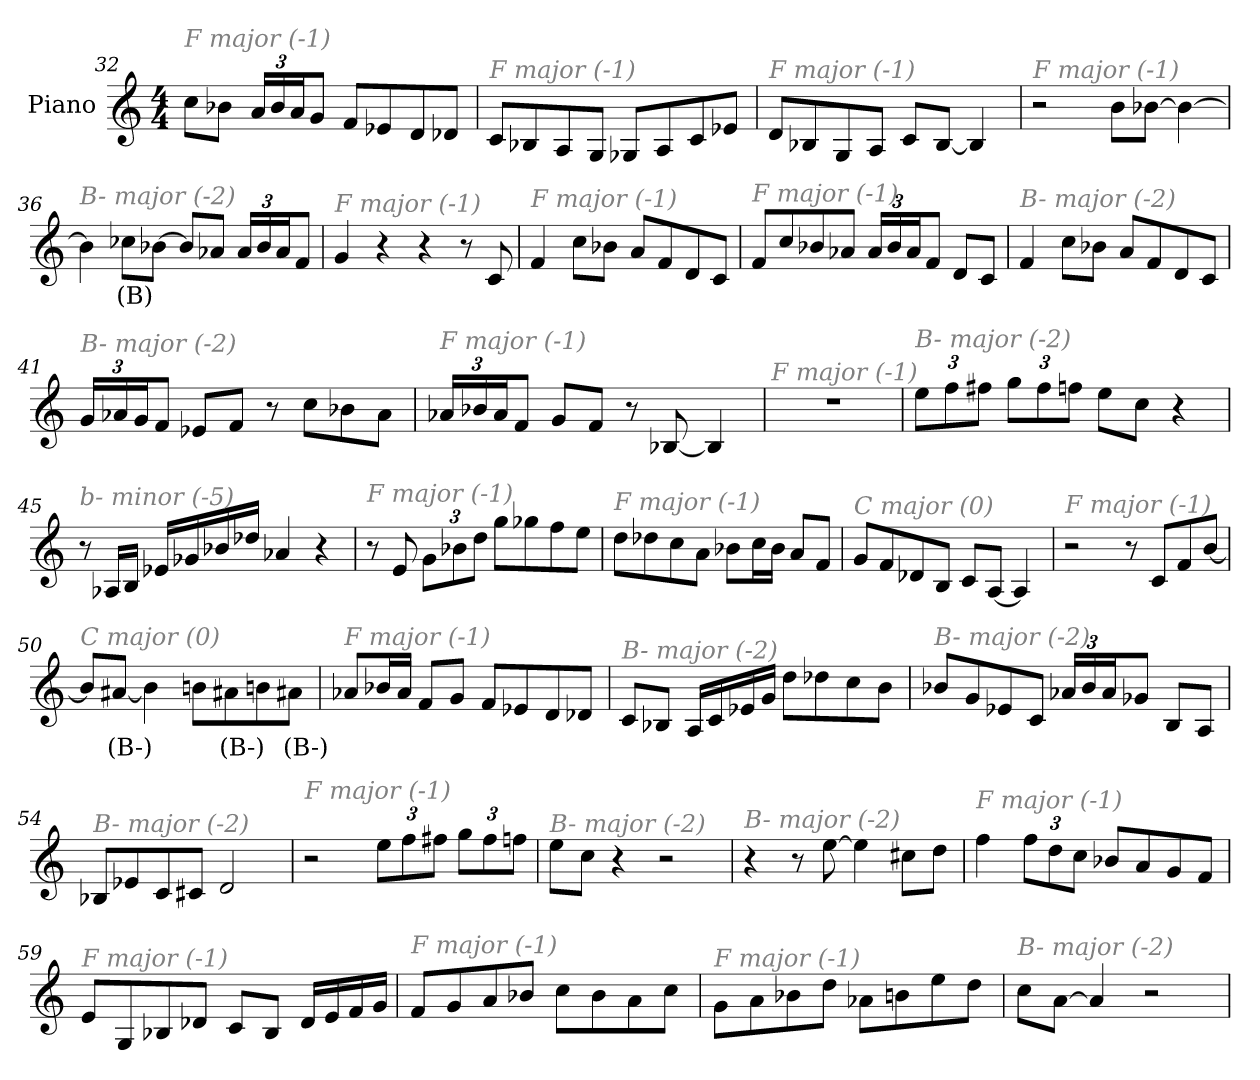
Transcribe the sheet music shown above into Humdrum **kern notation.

**kern	**text
*part1	*part1
*staff1	*staff1
*I"Piano	*
*I'Pno	*
*clefG2	*
*k[]	*
*M4/4	*
=32	=32
!LO:TX:i:color=#808080:t=F major (-1)	!
8cc\L	.
8b-X\J	.
*Xbrackettup	*
24a/LL	.
24b-/	.
24a/J	.
8g/J	.
8f/L	.
8e-X/	.
8d/	.
8d-X/J	.
=33	=33
!LO:TX:i:color=#808080:t=F major (-1)	!
8c/L	.
8B-X/	.
8A/	.
8G/J	.
8G-X/L	.
8A/	.
8c/	.
8e-X/J	.
!!LO:LB:g=z
=34	=34
!LO:TX:i:color=#808080:t=F major (-1)	!
8d/L	.
8B-X/	.
8G/	.
8A/J	.
8c/L	.
[8B-/J	.
4B-/]	.
=35	=35
!LO:TX:i:color=#808080:t=F major (-1)	!
2r	.
8b\L	.
[8b-X\J	.
4b-\_	.
=36	=36
!LO:TX:i:color=#808080:t=B- major (-2)	!
4b-\]	.
8cc-Xi\L	(B)
[8b-X\J	.
8b-/L]	.
8a-X/J	.
24a-/LL	.
24b-/	.
24a-/J	.
8f/J	.
=37	=37
!LO:TX:i:color=#808080:t=F major (-1)	!
4g/	.
4r	.
4r	.
8r	.
8c/	.
=38	=38
!LO:TX:i:color=#808080:t=F major (-1)	!
4f/	.
8cc\L	.
8b-X\J	.
8a/L	.
8f/	.
8d/	.
8c/J	.
!!LO:LB:g=z
=39	=39
!LO:TX:i:color=#808080:t=F major (-1)	!
8f/L	.
8cc/	.
8b-X/	.
8a-X/J	.
24a-/LL	.
24b-/	.
24a-/J	.
8f/J	.
8d/L	.
8c/J	.
=40	=40
!LO:TX:i:color=#808080:t=B- major (-2)	!
4f/	.
8cc\L	.
8b-X\J	.
8a/L	.
8f/	.
8d/	.
8c/J	.
=41	=41
!LO:TX:i:color=#808080:t=B- major (-2)	!
24g/LL	.
24a-X/	.
24g/J	.
8f/J	.
8e-X/L	.
8f/J	.
8r	.
8cc\L	.
8b-X\	.
8a-\J	.
=42	=42
!LO:TX:i:color=#808080:t=F major (-1)	!
24a-X/LL	.
24b-X/	.
24a-/J	.
8f/J	.
8g/L	.
8f/J	.
8r	.
[8B-X/	.
4B-/]	.
!!LO:PB:g=z
=43	=43
!LO:TX:i:color=#808080:t=F major (-1)	!
1r	.
=44	=44
!LO:TX:i:color=#808080:t=B- major (-2)	!
12ee\L	.
12ff\	.
12ff#X\J	.
12gg\L	.
12ff#\	.
12ffn\J	.
8ee\L	.
8cc\J	.
4r	.
=45	=45
!LO:TX:i:color=#808080:t=b- minor (-5)	!
8r	.
16A-X/LL	.
16B/JJ	.
16e-X/LL	.
16g-X/	.
16b-X/	.
16dd-X/JJ	.
4a-X/	.
4r	.
=46	=46
!LO:TX:i:color=#808080:t=F major (-1)	!
8r	.
8e/	.
12g\L	.
12b-X\	.
12dd\J	.
8gg\L	.
8gg-X\	.
8ff\	.
8ee\J	.
!!LO:LB:g=z
=47	=47
!LO:TX:i:color=#808080:t=F major (-1)	!
8dd\L	.
8dd-X\	.
8cc\	.
8a\J	.
8b-X\L	.
16cc\L	.
16b-\JJ	.
8a/L	.
8f/J	.
=48	=48
!LO:TX:i:color=#808080:t=C major (0)	!
8g/L	.
8f/	.
8d-X/	.
8B/J	.
8c/L	.
[8A/J	.
4A/]	.
=49	=49
!LO:TX:i:color=#808080:t=F major (-1)	!
2r	.
8r	.
8c/L	.
8f/	.
[8b/J	.
=50	=50
!LO:TX:i:color=#808080:t=C major (0)	!
8b/L]	.
[8a#Xj/J	(B-)
4b-\]	.
8bn\L	.
8a#Xj\	(B-)
8bn\	.
8a#Xj\J	(B-)
!!LO:LB:g=z
=51	=51
!LO:TX:i:color=#808080:t=F major (-1)	!
8a-X/L	.
16b-X/L	.
16a-/JJ	.
8f/L	.
8g/J	.
8f/L	.
8e-X/	.
8d/	.
8d-X/J	.
=52	=52
!LO:TX:i:color=#808080:t=B- major (-2)	!
8c/L	.
8B-X/J	.
16A/LL	.
16c/	.
16e-X/	.
16g/JJ	.
8dd\L	.
8dd-X\	.
8cc\	.
8b\J	.
=53	=53
!LO:TX:i:color=#808080:t=B- major (-2)	!
8b-X/L	.
8g/	.
8e-X/	.
8c/J	.
24a-X/LL	.
24b-/	.
24a-/J	.
8g-X/J	.
8B/L	.
8A/J	.
=54	=54
!LO:TX:i:color=#808080:t=B- major (-2)	!
8B-X/L	.
8e-X/	.
8c/	.
8c#X/J	.
2d/	.
!!LO:LB:g=z
=55	=55
!LO:TX:i:color=#808080:t=F major (-1)	!
2r	.
12ee\L	.
12ff\	.
12ff#X\J	.
12gg\L	.
12ff#\	.
12ffn\J	.
=56	=56
!LO:TX:i:color=#808080:t=B- major (-2)	!
8ee\L	.
8cc\J	.
4r	.
2r	.
=57	=57
!LO:TX:i:color=#808080:t=B- major (-2)	!
4r	.
8r	.
[8ee\	.
4ee\]	.
8cc#X\L	.
8dd\J	.
=58	=58
!LO:TX:i:color=#808080:t=F major (-1)	!
4ff\	.
12ff\L	.
12dd\	.
12cc\J	.
8b-X/L	.
8a/	.
8g/	.
8f/J	.
!!LO:LB:g=z
=59	=59
!LO:TX:i:color=#808080:t=F major (-1)	!
8e/L	.
8G/	.
8B-X/	.
8d-X/J	.
8c/L	.
8B-/J	.
16d-/LL	.
16e/	.
16f/	.
16g/JJ	.
=60	=60
!LO:TX:i:color=#808080:t=F major (-1)	!
8f/L	.
8g/	.
8a/	.
8b-X/J	.
8cc\L	.
8b-\	.
8a\	.
8cc\J	.
=61	=61
!LO:TX:i:color=#808080:t=F major (-1)	!
8g\L	.
8a\	.
8b-X\	.
8dd\J	.
8a-X\L	.
8bn\	.
8ee\	.
8dd\J	.
=62	=62
!LO:TX:i:color=#808080:t=B- major (-2)	!
8cc\L	.
[8a\J	.
4a/]	.
2r	.
=	=
*-	*-
